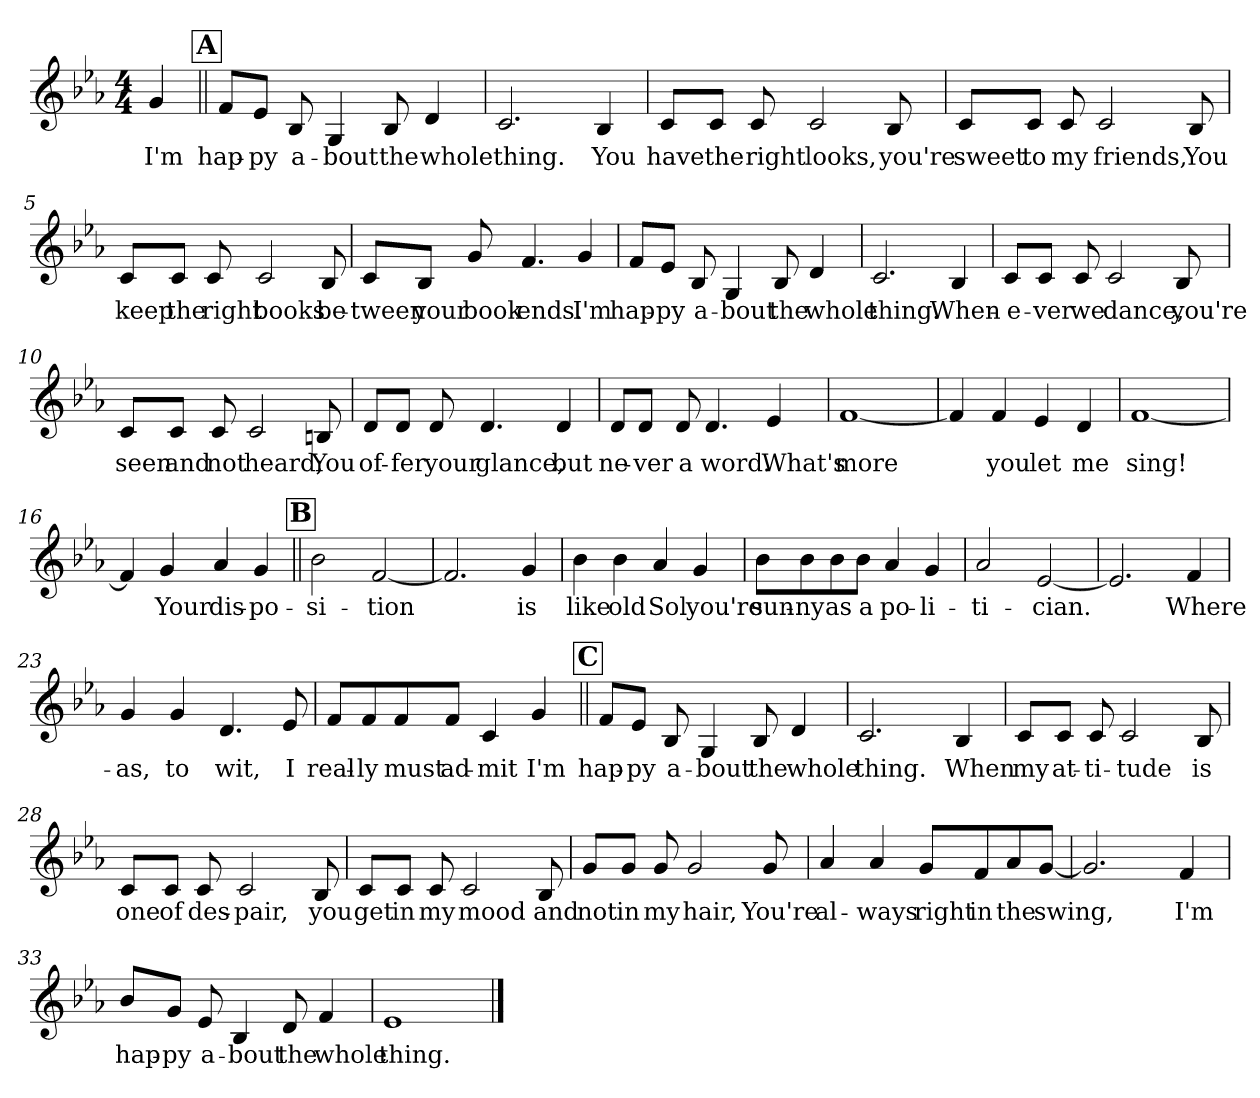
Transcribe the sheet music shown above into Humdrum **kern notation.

**kern	**text
*part1	*part1
*staff1	*staff1
*clefG2	*
*k[b-e-a-]	*
*E-:	*
*M4/4	*
=	=
!	!LO:LY:b
4g/	I'm
!!LO:REH:place=s1:a:t=A
=1||	=1||
!	!LO:LY:b
8f/L	hap-
!	!LO:LY:b
8e-/J	-py
!	!LO:LY:b
8B-/	a-
!	!LO:LY:b
4G/	-bout
!	!LO:LY:b
8B-/	the
!	!LO:LY:b
4d/	whole
=2	=2
!	!LO:LY:b
2.c/	thing.
!	!LO:LY:b
4B-/	You
=3	=3
!	!LO:LY:b
8c/L	have
!	!LO:LY:b
8c/J	the
!	!LO:LY:b
8c/	right
!	!LO:LY:b
2c/	looks,
!	!LO:LY:b
8B-/	you're
=4	=4
!	!LO:LY:b
8c/L	sweet
!	!LO:LY:b
8c/J	to
!	!LO:LY:b
8c/	my
!	!LO:LY:b
2c/	friends,
!	!LO:LY:b
8B-/	You
!!LO:LB:g=z
=5	=5
!	!LO:LY:b
8c/L	keep
!	!LO:LY:b
8c/J	the
!	!LO:LY:b
8c/	right
!	!LO:LY:b
2c/	books
!	!LO:LY:b
8B-/	be-
=6	=6
!	!LO:LY:b
8c/L	-tween
!	!LO:LY:b
8B-/J	your
!	!LO:LY:b
8g/	book
!	!LO:LY:b
4.f/	ends.
!	!LO:LY:b
4g/	I'm
=7	=7
!	!LO:LY:b
8f/L	hap-
!	!LO:LY:b
8e-/J	-py
!	!LO:LY:b
8B-/	a-
!	!LO:LY:b
4G/	-bout
!	!LO:LY:b
8B-/	the
!	!LO:LY:b
4d/	whole
=8	=8
!	!LO:LY:b
2.c/	thing.
!	!LO:LY:b
4B-/	When-
!!LO:LB:g=z
=9	=9
!	!LO:LY:b
8c/L	-e-
!	!LO:LY:b
8c/J	-ver
!	!LO:LY:b
8c/	we
!	!LO:LY:b
2c/	dance,
!	!LO:LY:b
8B-/	you're
=10	=10
!	!LO:LY:b
8c/L	seen
!	!LO:LY:b
8c/J	and
!	!LO:LY:b
8c/	not
!	!LO:LY:b
2c/	heard;
!	!LO:LY:b
8Bn/	You
=11	=11
!	!LO:LY:b
8d/L	of-
!	!LO:LY:b
8d/J	-fer
!	!LO:LY:b
8d/	your
!	!LO:LY:b
4.d/	glance,
!	!LO:LY:b
4d/	but
=12	=12
!	!LO:LY:b
8d/L	ne-
!	!LO:LY:b
8d/J	-ver
!	!LO:LY:b
8d/	a
!	!LO:LY:b
4.d/	word.
!	!LO:LY:b
4e-/	What's
!!LO:LB:g=z
=13	=13
!	!LO:LY:b
[1f	more
=14	=14
4f/]	.
!	!LO:LY:b
4f/	you
!	!LO:LY:b
4e-/	let
!	!LO:LY:b
4d/	me
=15	=15
!	!LO:LY:b
[1f	sing!
=16	=16
4f/]	.
!	!LO:LY:b
4g/	Your
!	!LO:LY:b
4a-/	dis-
!	!LO:LY:b
4g/	-po-
!!LO:LB:g=z
!!LO:REH:place=s1:a:t=B
=17||	=17||
!	!LO:LY:b
2b-\	-si-
!	!LO:LY:b
[2f/	-tion
=18	=18
2.f/]	.
!	!LO:LY:b
4g/	is
=19	=19
!	!LO:LY:b
4b-\	like
!	!LO:LY:b
4b-\	old
!	!LO:LY:b
4a-/	Sol
!	!LO:LY:b
4g/	you're
=20	=20
!	!LO:LY:b
8b-\L	sun-
!	!LO:LY:b
8b-\	-ny
!	!LO:LY:b
8b-\	as
!	!LO:LY:b
8b-\J	a
!	!LO:LY:b
4a-/	po-
!	!LO:LY:b
4g/	-li-
!!LO:LB:g=z
=21	=21
!	!LO:LY:b
2a-/	-ti-
!	!LO:LY:b
[2e-/	-cian.
=22	=22
2.e-/]	.
!	!LO:LY:b
4f/	Where-
=23	=23
!	!LO:LY:b
4g/	-as,
!	!LO:LY:b
4g/	to
!	!LO:LY:b
4.d/	wit,
!	!LO:LY:b
8e-/	I
=24	=24
!	!LO:LY:b
8f/L	real-
!	!LO:LY:b
8f/	-ly
!	!LO:LY:b
8f/	must
!	!LO:LY:b
8f/J	ad-
!	!LO:LY:b
4c/	-mit
!	!LO:LY:b
4g/	I'm
!!LO:LB:g=z
!!LO:REH:place=s1:a:t=C
=25||	=25||
!	!LO:LY:b
8f/L	hap-
!	!LO:LY:b
8e-/J	-py
!	!LO:LY:b
8B-/	a-
!	!LO:LY:b
4G/	-bout
!	!LO:LY:b
8B-/	the
!	!LO:LY:b
4d/	whole
=26	=26
!	!LO:LY:b
2.c/	thing.
!	!LO:LY:b
4B-/	When
=27	=27
!	!LO:LY:b
8c/L	my
!	!LO:LY:b
8c/J	at-
!	!LO:LY:b
8c/	-ti-
!	!LO:LY:b
2c/	-tude
!	!LO:LY:b
8B-/	is
=28	=28
!	!LO:LY:b
8c/L	one
!	!LO:LY:b
8c/J	of
!	!LO:LY:b
8c/	des-
!	!LO:LY:b
2c/	-pair,
!	!LO:LY:b
8B-/	you
=29	=29
!	!LO:LY:b
8c/L	get
!	!LO:LY:b
8c/J	in
!	!LO:LY:b
8c/	my
!	!LO:LY:b
2c/	mood
!	!LO:LY:b
8B-/	and
!!LO:LB:g=z
=30	=30
!	!LO:LY:b
8g/L	not
!	!LO:LY:b
8g/J	in
!	!LO:LY:b
8g/	my
!	!LO:LY:b
2g/	hair,
!	!LO:LY:b
8g/	You're
=31	=31
!	!LO:LY:b
4a-/	al-
!	!LO:LY:b
4a-/	-ways
!	!LO:LY:b
8g/L	right
!	!LO:LY:b
8f/	in
!	!LO:LY:b
8a-/	the
!	!LO:LY:b
[8g/J	swing,
=32	=32
2.g/]	.
!	!LO:LY:b
4f/	I'm
=33	=33
!	!LO:LY:b
8b-/L	hap-
!	!LO:LY:b
8g/J	-py
!	!LO:LY:b
8e-/	a-
!	!LO:LY:b
4B-/	-bout
!	!LO:LY:b
8d/	the
!	!LO:LY:b
4f/	whole
=34	=34
!	!LO:LY:b
1e-	thing.
==	==
*-	*-
